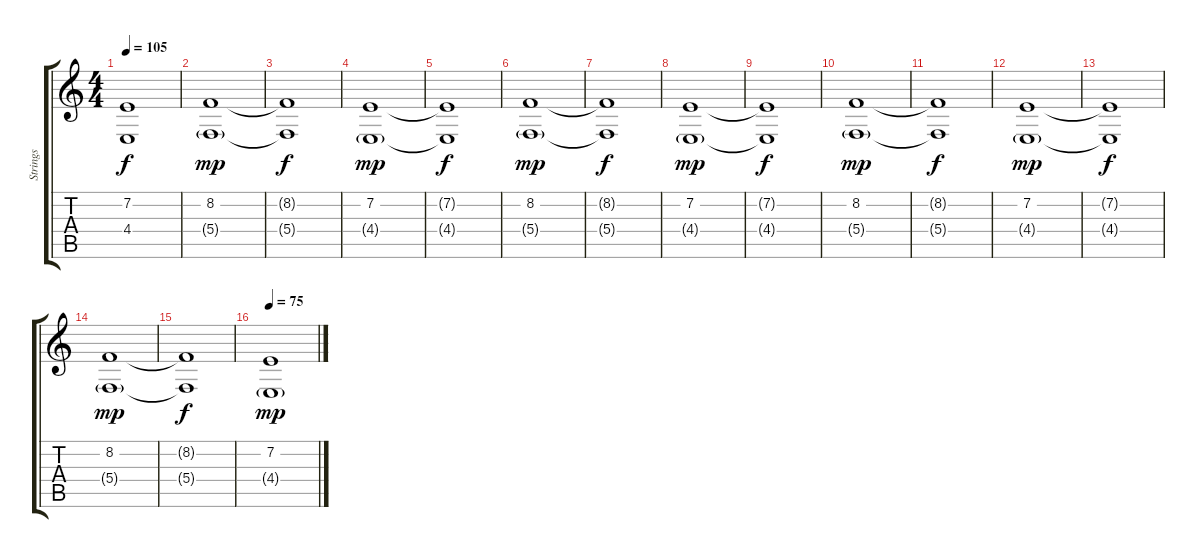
\track ("Strings" "Strings") {instrument stringensemble1}
\staff {score tabs}
\tuning (D4 A3 F3 C3 G2 D2) {hide}
\ts (4 4)
\tempo 105
\clef g2
\ks c
(7.2{t} 4.4{t}).1{dy f} |
(8.2 5.4{g}).1{dy mp} |
(8.2{t} 5.4{t}).1{dy f} |
(7.2 4.4{g}).1{dy mp} |
(7.2{t} 4.4{t}).1{dy f} |
(8.2 5.4{g}).1{dy mp} |
(8.2{t} 5.4{t}).1{dy f} |
(7.2 4.4{g}).1{dy mp} |
(7.2{t} 4.4{t}).1{dy f} |
(8.2 5.4{g}).1{dy mp} |
(8.2{t} 5.4{t}).1{dy f} |
(7.2 4.4{g}).1{dy mp} |
(7.2{t} 4.4{t}).1{dy f} |
(8.2 5.4{g}).1{dy mp} |
(8.2{t} 5.4{t}).1{dy f} |
\tempo 75
(7.2 4.4{g}).1{dy mp volume 10}
